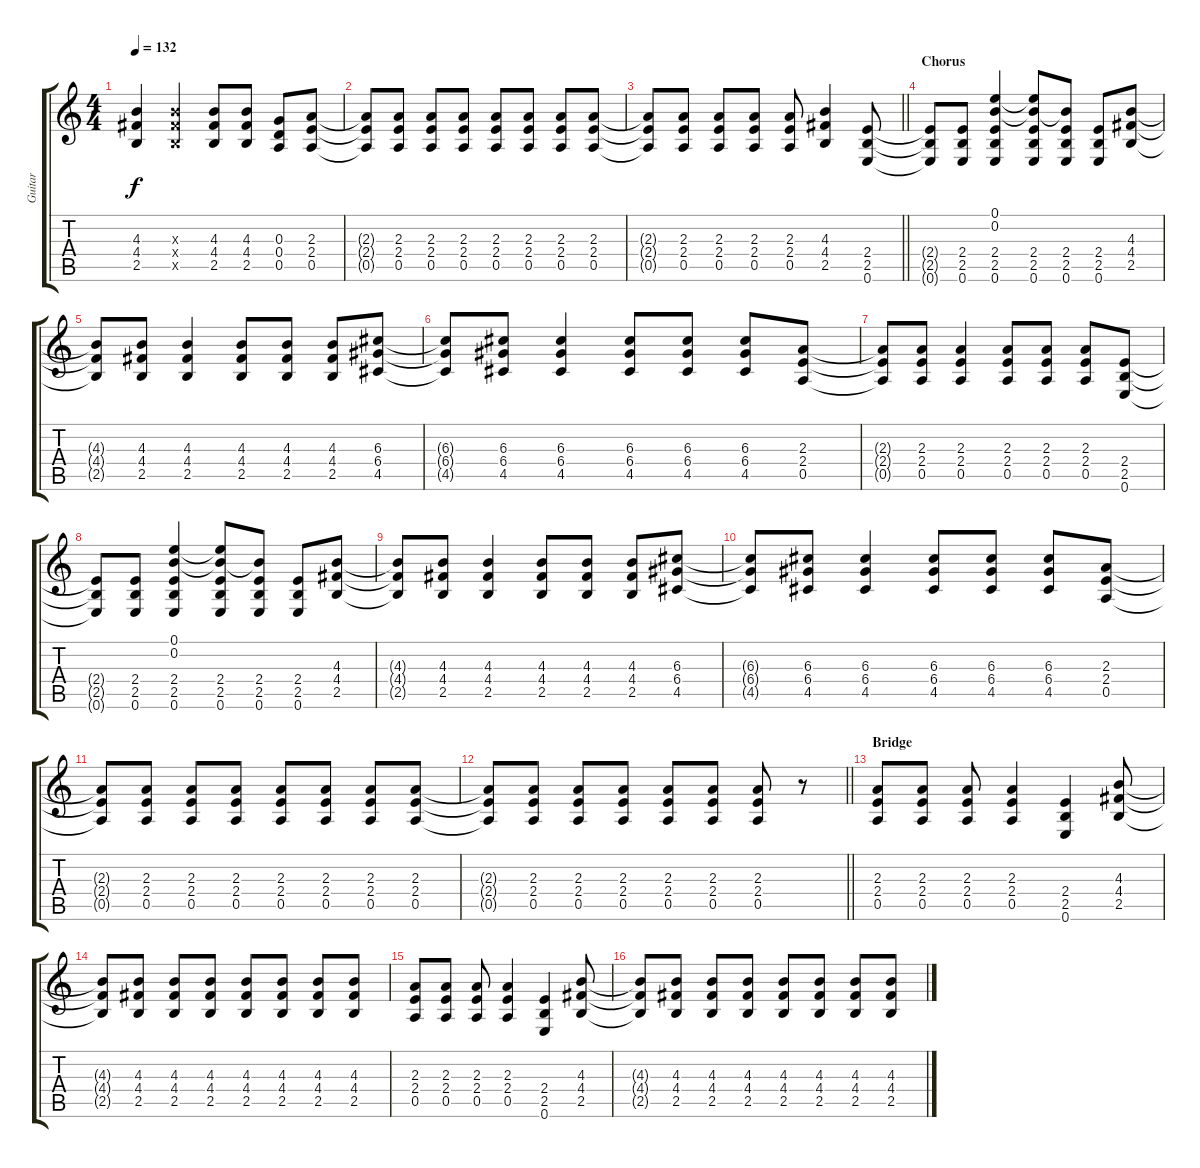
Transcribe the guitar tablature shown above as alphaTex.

\track ("Guitar" "Guitar") {instrument distortionguitar}
\staff {score tabs}
\tuning (E4 B3 G3 D3 A2 E2) {hide}
\ts (4 4)
\tempo 132
\clef g2
\ks c
(4.3{t} 4.4{t} 2.5{t}).4{dy f} (4.3{x} 4.4{x} 2.5{x}).4 (4.3 4.4 2.5).8 (4.3 4.4 2.5).8 (0.3 0.4 0.5).8 (2.3 2.4 0.5).8 |
(2.3{t} 2.4{t} 0.5{t}).8 (2.3 2.4 0.5).8 (2.3 2.4 0.5).8 (2.3 2.4 0.5).8 (2.3 2.4 0.5).8 (2.3 2.4 0.5).8 (2.3 2.4 0.5).8 (2.3 2.4 0.5).8 |
\barLineRight lightlight
(2.3{t} 2.4{t} 0.5{t}).8 (2.3 2.4 0.5).8 (2.3 2.4 0.5).8 (2.3 2.4 0.5).8 (2.3 2.4 0.5).8 (4.3 4.4 2.5).4 (2.4 2.5 0.6).8 |
\section ("" "Chorus")
(2.4{t} 2.5{t} 0.6{t}).8 (2.4 2.5 0.6).8 (0.1 0.2 2.4 2.5 0.6).4 (0.1{t} 0.2{t} 2.4 2.5 0.6).8 (0.2{t} 2.4 2.5 0.6).8 (2.4 2.5 0.6).8 (4.3 4.4 2.5).8 |
(4.3{t} 4.4{t} 2.5{t}).8 (4.3 4.4 2.5).8 (4.3 4.4 2.5).4 (4.3 4.4 2.5).8 (4.3 4.4 2.5).8 (4.3 4.4 2.5).8 (6.3 6.4 4.5).8 |
(6.3{t} 6.4{t} 4.5{t}).8 (6.3 6.4 4.5).8 (6.3 6.4 4.5).4 (6.3 6.4 4.5).8 (6.3 6.4 4.5).8 (6.3 6.4 4.5).8 (2.3 2.4 0.5).8 |
(2.3{t} 2.4{t} 0.5{t}).8 (2.3 2.4 0.5).8 (2.3 2.4 0.5).4 (2.3 2.4 0.5).8 (2.3 2.4 0.5).8 (2.3 2.4 0.5).8 (2.4 2.5 0.6).8 |
(2.4{t} 2.5{t} 0.6{t}).8 (2.4 2.5 0.6).8 (0.1 0.2 2.4 2.5 0.6).4 (0.1{t} 0.2{t} 2.4 2.5 0.6).8 (0.2{t} 2.4 2.5 0.6).8 (2.4 2.5 0.6).8 (4.3 4.4 2.5).8 |
(4.3{t} 4.4{t} 2.5{t}).8 (4.3 4.4 2.5).8 (4.3 4.4 2.5).4 (4.3 4.4 2.5).8 (4.3 4.4 2.5).8 (4.3 4.4 2.5).8 (6.3 6.4 4.5).8 |
(6.3{t} 6.4{t} 4.5{t}).8 (6.3 6.4 4.5).8 (6.3 6.4 4.5).4 (6.3 6.4 4.5).8 (6.3 6.4 4.5).8 (6.3 6.4 4.5).8 (2.3 2.4 0.5).8 |
(2.3{t} 2.4{t} 0.5{t}).8 (2.3 2.4 0.5).8 (2.3 2.4 0.5).8 (2.3 2.4 0.5).8 (2.3 2.4 0.5).8 (2.3 2.4 0.5).8 (2.3 2.4 0.5).8 (2.3 2.4 0.5).8 |
\barLineRight lightlight
(2.3{t} 2.4{t} 0.5{t}).8 (2.3 2.4 0.5).8 (2.3 2.4 0.5).8 (2.3 2.4 0.5).8 (2.3 2.4 0.5).8 (2.3 2.4 0.5).8 (2.3 2.4 0.5).8 r.8 |
\section ("" "Bridge")
(2.3 2.4 0.5).8 (2.3 2.4 0.5).8 (2.3 2.4 0.5).8 (2.3 2.4 0.5).4 (2.4 2.5 0.6).4 (4.3 4.4 2.5).8 |
(4.3{t} 4.4{t} 2.5{t}).8 (4.3 4.4 2.5).8 (4.3 4.4 2.5).8 (4.3 4.4 2.5).8 (4.3 4.4 2.5).8 (4.3 4.4 2.5).8 (4.3 4.4 2.5).8 (4.3 4.4 2.5).8 |
(2.3 2.4 0.5).8 (2.3 2.4 0.5).8 (2.3 2.4 0.5).8 (2.3 2.4 0.5).4 (2.4 2.5 0.6).4 (4.3 4.4 2.5).8 |
(4.3{t} 4.4{t} 2.5{t}).8 (4.3 4.4 2.5).8 (4.3 4.4 2.5).8 (4.3 4.4 2.5).8 (4.3 4.4 2.5).8 (4.3 4.4 2.5).8 (4.3 4.4 2.5).8 (4.3 4.4 2.5).8
